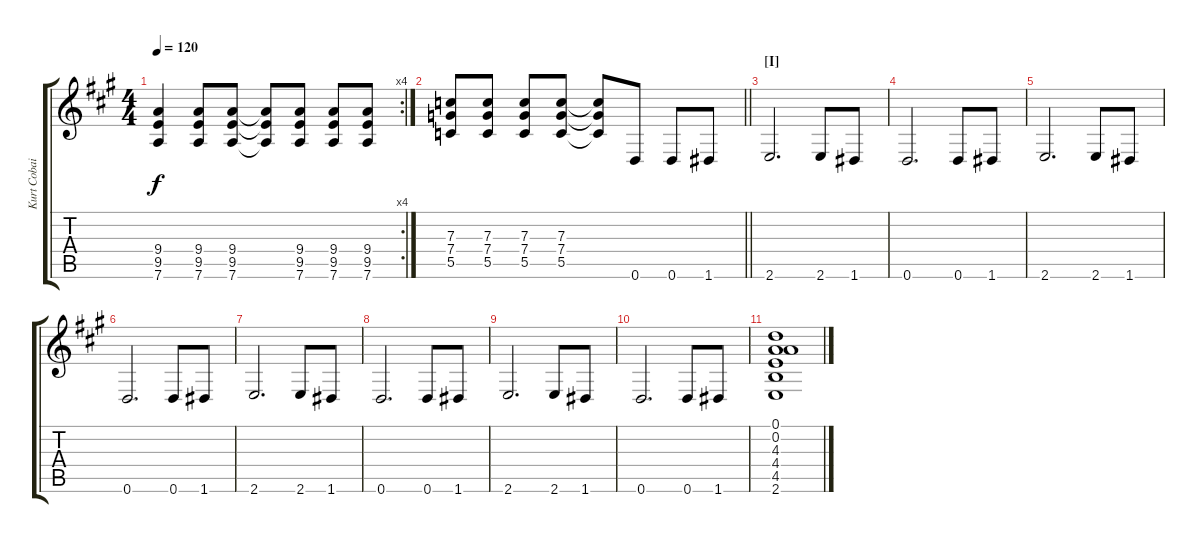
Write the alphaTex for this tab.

\track ("Kurt Cobain" "Kurt Cobai") {instrument distortionguitar}
\staff {score tabs}
\tuning (D4 A3 F3 C3 G2 D2) {hide}
\rc 4
\ts (4 4)
\tempo 120
\clef g2
\ks f#minor
(9.4 9.5 7.6).4{dy f} (9.4 9.5 7.6).8 (9.4 9.5 7.6).8 (9.4{t} 9.5{t} 7.6{t}).8 (9.4 9.5 7.6).8 (9.4 9.5 7.6).8 (9.4 9.5 7.6).8 |
\barLineRight lightlight
(7.3 7.4 5.5).8 (7.3 7.4 5.5).8 (7.3 7.4 5.5).8 (7.3 7.4 5.5).8 (7.3{t} 7.4{t} 5.5{t}).8 0.6.8 0.6.8 1.6.8 |
\section ("" "[I]")
2.6.2{d} 2.6.8 1.6.8 |
0.6.2{d} 0.6.8 1.6.8 |
2.6.2{d} 2.6.8 1.6.8 |
0.6.2{d} 0.6.8 1.6.8 |
2.6.2{d} 2.6.8 1.6.8 |
0.6.2{d} 0.6.8 1.6.8 |
2.6.2{d} 2.6.8 1.6.8 |
0.6.2{d} 0.6.8 1.6.8 |
(0.1 0.2 4.3 4.4 4.5 2.6).1
